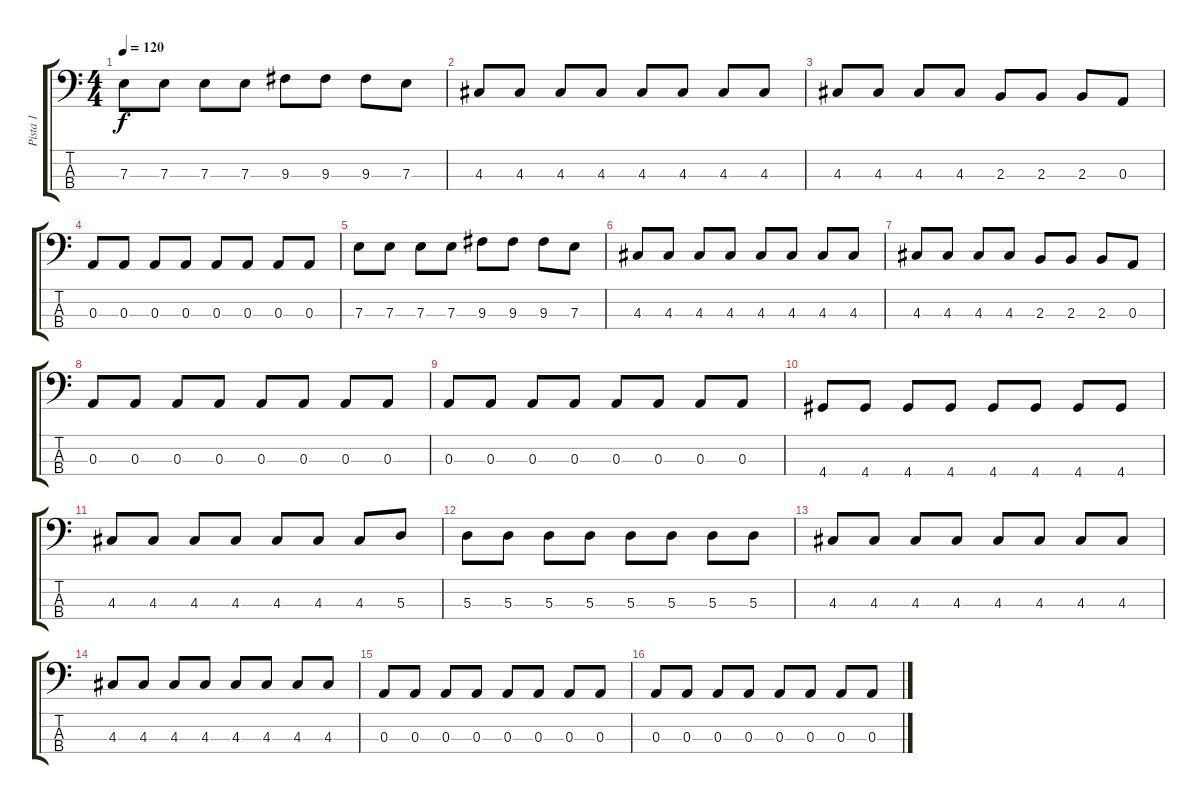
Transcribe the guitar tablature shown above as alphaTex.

\track ("Pista 1" "Pista 1") {instrument electricbasspick}
\staff {score tabs}
\tuning (G2 D2 A1 E1) {hide}
\ts (4 4)
\tempo 120
\clef f4
\ks c
7.3.8{dy f} 7.3.8 7.3.8 7.3.8 9.3.8 9.3.8 9.3.8 7.3.8 |
4.3.8 4.3.8 4.3.8 4.3.8 4.3.8 4.3.8 4.3.8 4.3.8 |
4.3.8 4.3.8 4.3.8 4.3.8 2.3.8 2.3.8 2.3.8 0.3.8 |
0.3.8 0.3.8 0.3.8 0.3.8 0.3.8 0.3.8 0.3.8 0.3.8 |
7.3.8 7.3.8 7.3.8 7.3.8 9.3.8 9.3.8 9.3.8 7.3.8 |
4.3.8 4.3.8 4.3.8 4.3.8 4.3.8 4.3.8 4.3.8 4.3.8 |
4.3.8 4.3.8 4.3.8 4.3.8 2.3.8 2.3.8 2.3.8 0.3.8 |
0.3.8 0.3.8 0.3.8 0.3.8 0.3.8 0.3.8 0.3.8 0.3.8 |
0.3.8 0.3.8 0.3.8 0.3.8 0.3.8 0.3.8 0.3.8 0.3.8 |
4.4.8 4.4.8 4.4.8 4.4.8 4.4.8 4.4.8 4.4.8 4.4.8 |
4.3.8 4.3.8 4.3.8 4.3.8 4.3.8 4.3.8 4.3.8 5.3.8 |
5.3.8 5.3.8 5.3.8 5.3.8 5.3.8 5.3.8 5.3.8 5.3.8 |
4.3.8 4.3.8 4.3.8 4.3.8 4.3.8 4.3.8 4.3.8 4.3.8 |
4.3.8 4.3.8 4.3.8 4.3.8 4.3.8 4.3.8 4.3.8 4.3.8 |
0.3.8 0.3.8 0.3.8 0.3.8 0.3.8 0.3.8 0.3.8 0.3.8 |
0.3.8 0.3.8 0.3.8 0.3.8 0.3.8 0.3.8 0.3.8 0.3.8
